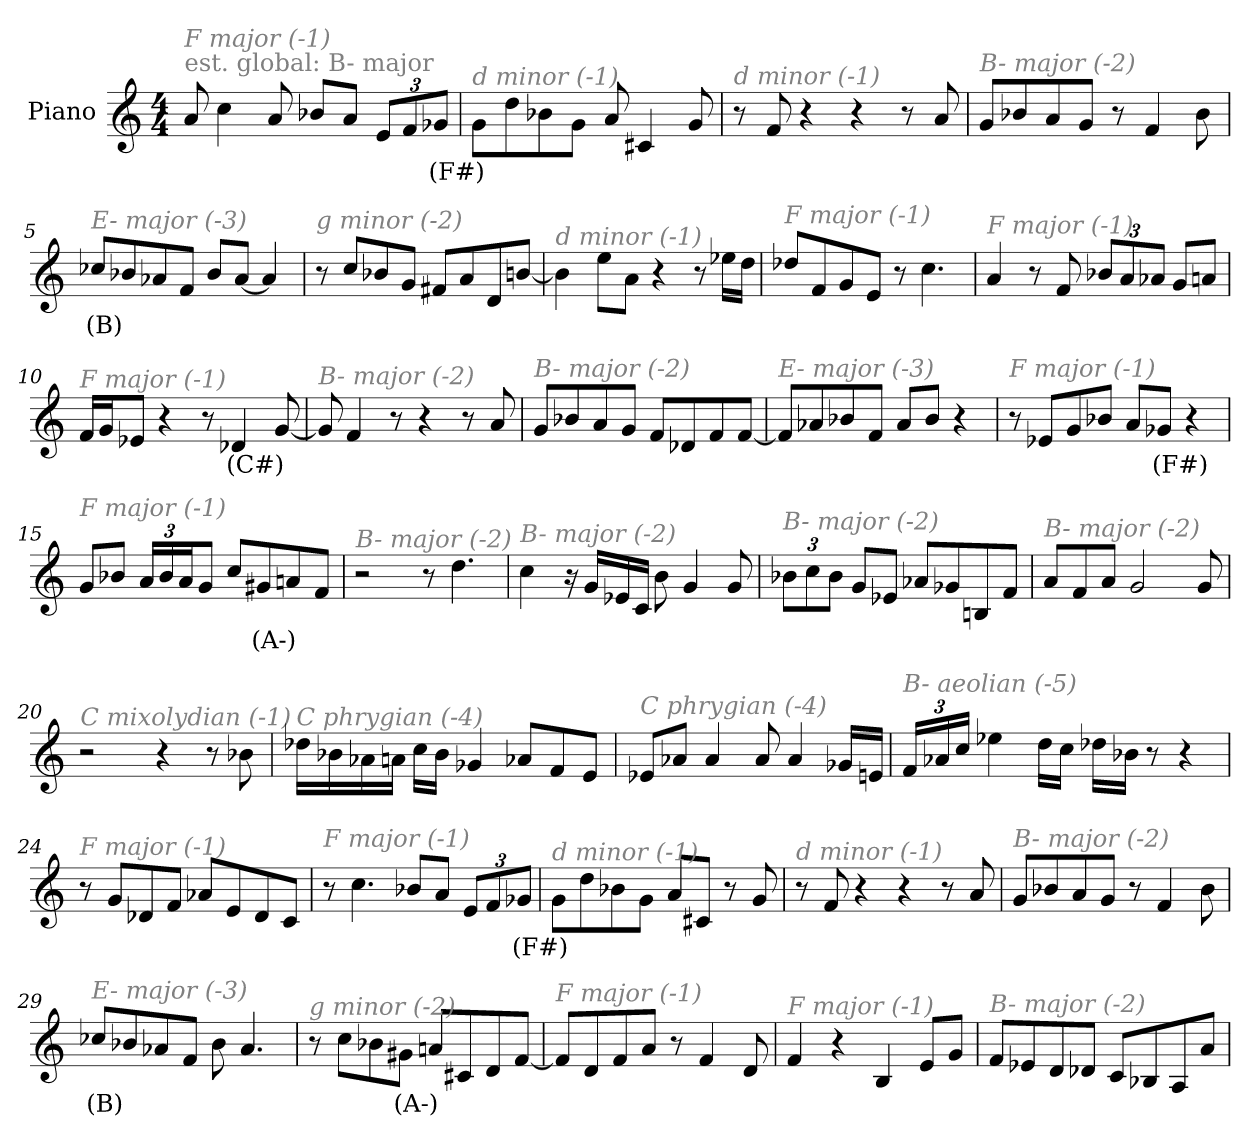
**kern	**text
*part1	*part1
*staff1	*staff1
*I"Piano	*
*I'Pno	*
*clefG2	*
*k[]	*
*M4/4	*
*MM208	*
=1	=1
!LO:TX:a:color=#808080:t=est. global&colon; B- major	!
!LO:TX:i:color=#808080:t=F major (-1)	!
8a/	.
4cc\	.
8a/	.
8b-X/L	.
8a/J	.
*Xbrackettup	*
12e/L	.
12f/	.
12g-Xi/J	(F#)
=2	=2
!LO:TX:i:color=#808080:t=d minor (-1)	!
8g\L	.
8dd\	.
8b-X\	.
8g\J	.
8a/	.
4c#X/	.
8g/	.
=3	=3
!LO:TX:i:color=#808080:t=d minor (-1)	!
8r	.
8f/	.
4r	.
4r	.
8r	.
8a/	.
=4	=4
!LO:TX:i:color=#808080:t=B- major (-2)	!
8g/L	.
8b-X/	.
8a/	.
8g/J	.
8r	.
4f/	.
8b-\	.
!!LO:LB:g=z
=5	=5
!LO:TX:i:color=#808080:t=E- major (-3)	!
8cc-Xj/L	(B)
8b-X/	.
8a-X/	.
8f/J	.
8b-/L	.
[8a-/J	.
4a-/]	.
=6	=6
!LO:TX:i:color=#808080:t=g minor (-2)	!
8r	.
8cc/L	.
8b-X/	.
8g/J	.
8f#X/L	.
8a/	.
8d/	.
[8bn/J	.
=7	=7
!LO:TX:i:color=#808080:t=d minor (-1)	!
4b\]	.
8ee\L	.
8a\J	.
4r	.
8r	.
16ee-X\LL	.
16dd\JJ	.
=8	=8
!LO:TX:i:color=#808080:t=F major (-1)	!
8dd-X/L	.
8f/	.
8g/	.
8e/J	.
8r	.
4.cc\	.
!!LO:LB:g=z
=9	=9
!LO:TX:i:color=#808080:t=F major (-1)	!
4a/	.
8r	.
8f/	.
12b-X/L	.
12a/	.
12a-X/J	.
8g/L	.
8an/J	.
=10	=10
!LO:TX:i:color=#808080:t=F major (-1)	!
16f/LL	.
16g/J	.
8e-X/J	.
4r	.
8r	.
4d-Xi/	(C#)
[8g/	.
=11	=11
!LO:TX:i:color=#808080:t=B- major (-2)	!
8g/]	.
4f/	.
8r	.
4r	.
8r	.
8a/	.
=12	=12
!LO:TX:i:color=#808080:t=B- major (-2)	!
8g/L	.
8b-X/	.
8a/	.
8g/J	.
8f/L	.
8d-X/	.
8f/	.
[8f/J	.
!!LO:LB:g=z
=13	=13
!LO:TX:i:color=#808080:t=E- major (-3)	!
8f/L]	.
8a-X/	.
8b-X/	.
8f/J	.
8a-/L	.
8b-/J	.
4r	.
=14	=14
!LO:TX:i:color=#808080:t=F major (-1)	!
8r	.
8e-X/L	.
8g/	.
8b-X/J	.
8a/L	.
8g-Xi/J	(F#)
4r	.
=15	=15
!LO:TX:i:color=#808080:t=F major (-1)	!
8g/L	.
8b-X/J	.
24a/LL	.
24b-/	.
24a/J	.
8g/J	.
8cc/L	.
8g#Xi/	(A-)
8an/	.
8f/J	.
=16	=16
!LO:TX:i:color=#808080:t=B- major (-2)	!
2r	.
8r	.
4.dd\	.
!!LO:LB:g=z
=17	=17
!LO:TX:i:color=#808080:t=B- major (-2)	!
4cc\	.
16r	.
16g/LL	.
16e-X/	.
16c/JJ	.
8b\	.
4g/	.
8g/	.
=18	=18
!LO:TX:i:color=#808080:t=B- major (-2)	!
12b-X\L	.
12cc\	.
12b-\J	.
8g/L	.
8e-X/J	.
8a-X/L	.
8g-X/	.
8Bn/	.
8f/J	.
=19	=19
!LO:TX:i:color=#808080:t=B- major (-2)	!
8a/L	.
8f/	.
8a/J	.
2g/	.
8g/	.
=20	=20
!LO:TX:i:color=#808080:t=C mixolydian (-1)	!
2r	.
4r	.
8r	.
8b-X\	.
!!LO:LB:g=z
=21	=21
!LO:TX:i:color=#808080:t=C phrygian (-4)	!
16dd-X\LL	.
16b-X\	.
16a-X\	.
16an\JJ	.
16cc\LL	.
16b-\JJ	.
4g-X/	.
8a-X/L	.
8f/	.
8e/J	.
=22	=22
!LO:TX:i:color=#808080:t=C phrygian (-4)	!
8e-X/L	.
8a-X/J	.
4a-/	.
8a-/	.
4a-/	.
16g-X/LL	.
16en/JJ	.
=23	=23
!LO:TX:i:color=#808080:t=B- aeolian (-5)	!
24f/LL	.
24a-X/	.
24cc/JJ	.
4ee-X\	.
16dd\LL	.
16cc\JJ	.
16dd-X\LL	.
16b-X\JJ	.
8r	.
4r	.
!!LO:LB:g=z
=24	=24
!LO:TX:i:color=#808080:t=F major (-1)	!
8r	.
8g/L	.
8d-X/	.
8f/J	.
8a-X/L	.
8e/	.
8d-/	.
8c/J	.
=25	=25
!LO:TX:i:color=#808080:t=F major (-1)	!
8r	.
4.cc\	.
8b-X/L	.
8a/J	.
12e/L	.
12f/	.
12g-Xi/J	(F#)
=26	=26
!LO:TX:i:color=#808080:t=d minor (-1)	!
8g\L	.
8dd\	.
8b-X\	.
8g\J	.
8a/L	.
8c#X/J	.
8r	.
8g/	.
=27	=27
!LO:TX:i:color=#808080:t=d minor (-1)	!
8r	.
8f/	.
4r	.
4r	.
8r	.
8a/	.
!!LO:LB:g=z
=28	=28
!LO:TX:i:color=#808080:t=B- major (-2)	!
8g/L	.
8b-X/	.
8a/	.
8g/J	.
8r	.
4f/	.
8b-\	.
=29	=29
!LO:TX:i:color=#808080:t=E- major (-3)	!
8cc-Xj/L	(B)
8b-X/	.
8a-X/	.
8f/J	.
8b-\	.
4.a-/	.
=30	=30
!LO:TX:i:color=#808080:t=g minor (-2)	!
8r	.
8cc\L	.
8b-X\	.
8g#Xi\J	(A-)
8an/L	.
8c#X/	.
8d/	.
[8f/J	.
=31	=31
!LO:TX:i:color=#808080:t=F major (-1)	!
8f/L]	.
8d/	.
8f/	.
8a/J	.
8r	.
4f/	.
8d/	.
=32	=32
!LO:TX:i:color=#808080:t=F major (-1)	!
4f/	.
4r	.
4B/	.
8e/L	.
8g/J	.
!!LO:LB:g=z
=33	=33
!LO:TX:i:color=#808080:t=B- major (-2)	!
8f/L	.
8e-X/	.
8d/	.
8d-X/J	.
8c/L	.
8B-X/	.
8A/	.
8a/J	.
=	=
*-	*-
